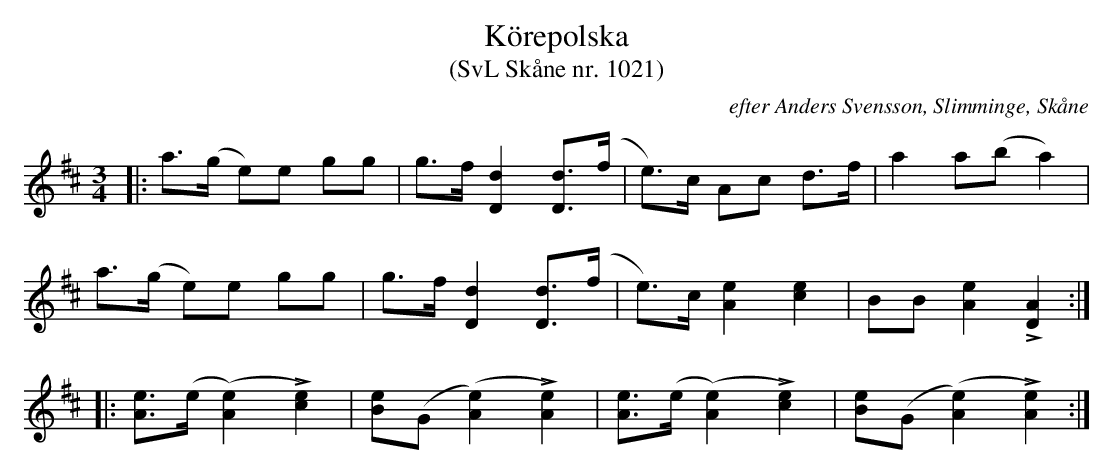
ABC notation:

X:1
T:Körepolska
T:(SvL Skåne nr. 1021)
O:efter Anders Svensson, Slimminge, Skåne
M:3/4
L:1/8
K:D
|: a>(g e)e gg | g>f [d2D2] [dD]>(f | e)>c Ac d>f | a2 a(b a2) |
a>(g e)e gg | g>f [d2D2] [dD]>(f | e)>c [A2e2] [c2e2] | BB [e2A2] L[A2D2] :|
|: [eA]>(e ([e2A2]) L[e2c2]) | [eB](G ([e2A2]) L[e2A2]) | [eA]>(e ([e2A2]) L[e2c2]) | [eB](G ([e2A2]) L[e2A2]) :|
